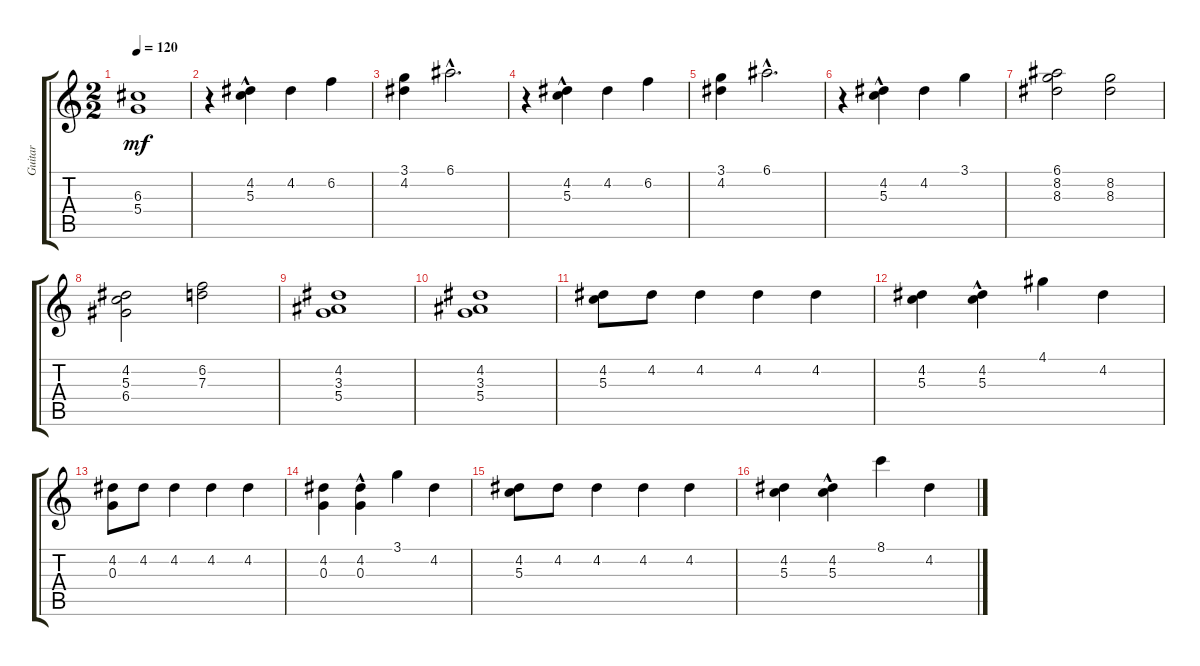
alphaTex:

\track ("Guitar" "Guitar") {instrument acousticguitarnylon}
\staff {score tabs}
\tuning (E4 B3 G3 D3 A2 E2) {hide}
\ts (2 2)
\tempo 120
\clef g2
\ks c
(6.3 5.4).1{dy mf} |
r.4 (4.2 5.3{hac}).4 4.2.4 6.2.4 |
(3.1 4.2).4 6.1{hac}.2{d} |
r.4 (4.2 5.3{hac}).4 4.2.4 6.2.4 |
(3.1 4.2).4 6.1{hac}.2{d} |
r.4 (4.2 5.3{hac}).4 4.2.4 3.1.4 |
(6.1 8.2 8.3).2 (8.2 8.3).2 |
(4.2 5.3 6.4).2 (6.2 7.3).2 |
(4.2 3.3 5.4).1 |
(4.2 3.3 5.4).1 |
(4.2 5.3).8 4.2.8 4.2.4 4.2.4 4.2.4 |
(4.2 5.3).4 (4.2 5.3{hac}).4 4.1.4 4.2.4 |
(4.2 0.3).8 4.2.8 4.2.4 4.2.4 4.2.4 |
(4.2 0.3).4 (4.2 0.3{hac}).4 3.1.4 4.2.4 |
(4.2 5.3).8 4.2.8 4.2.4 4.2.4 4.2.4 |
(4.2 5.3).4 (4.2 5.3{hac}).4 8.1.4 4.2.4
